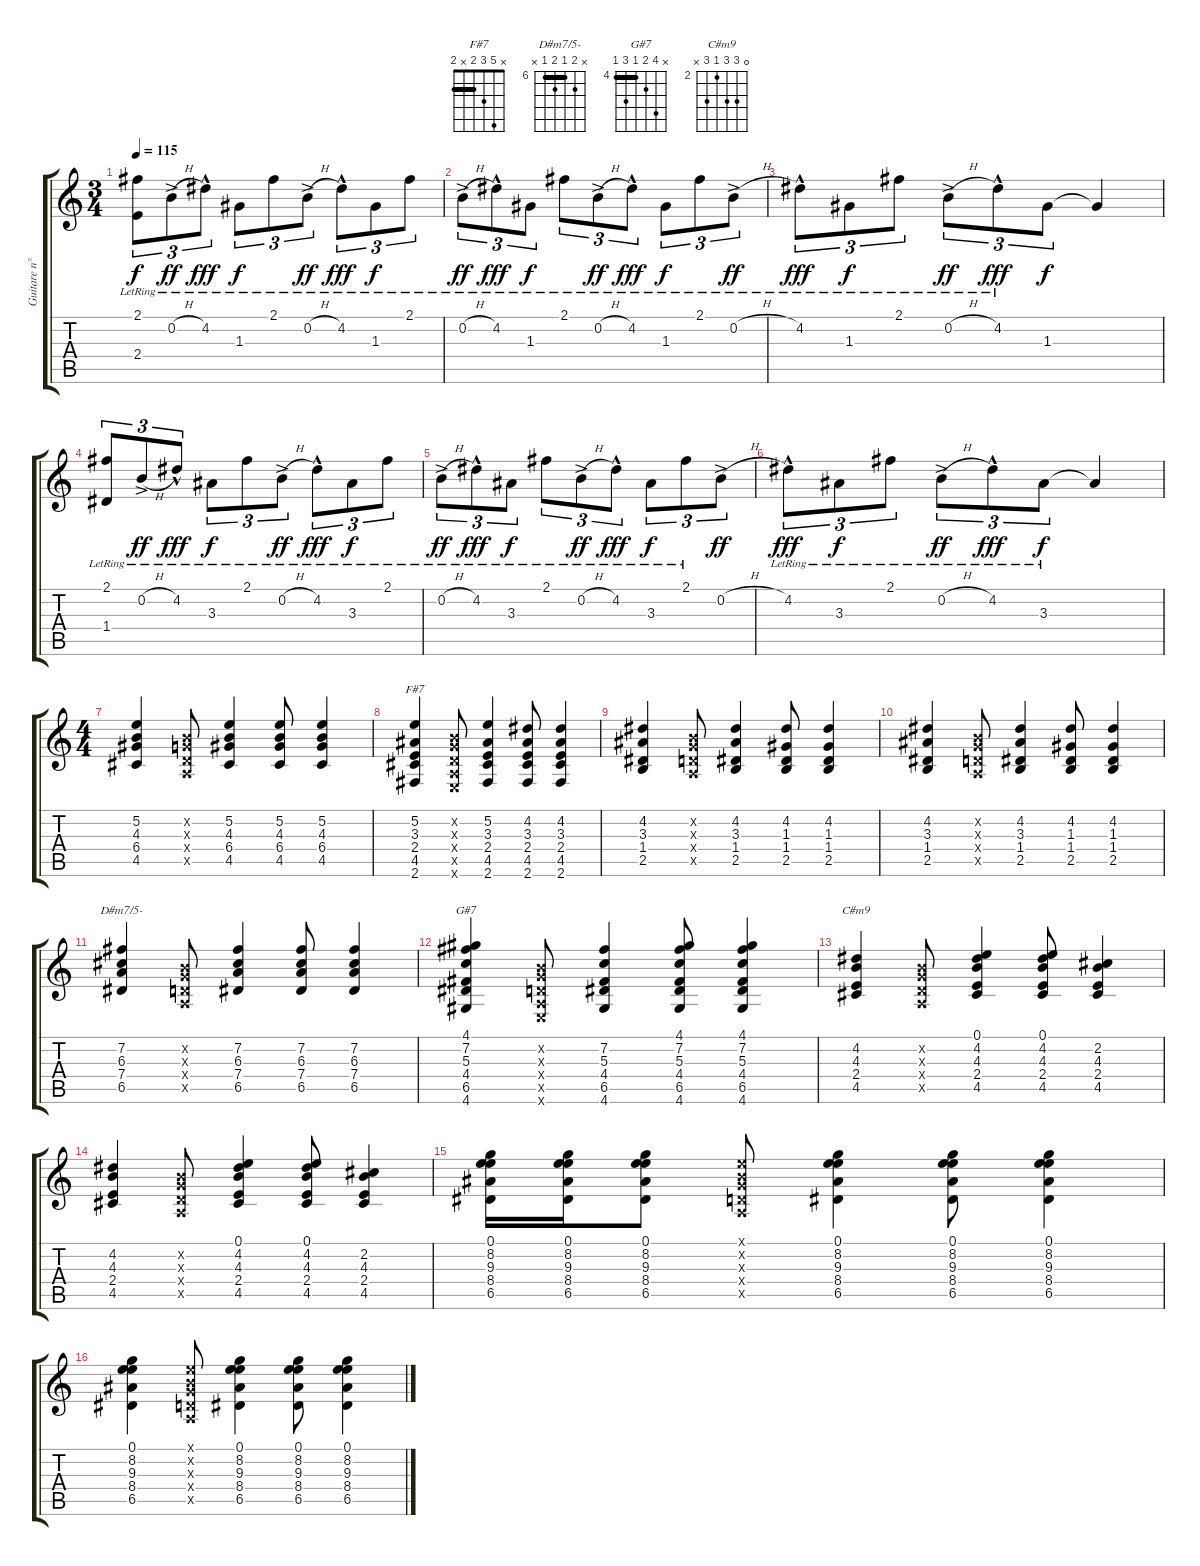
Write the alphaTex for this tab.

\track ("Guitare n°2 (doublée)" "Guitare n°") {instrument acousticguitarsteel}
\staff {score tabs}
\tuning (E4 B3 G3 D3 A2 E2) {hide}
\chord ("F#7" x 5 3 2 x 2) {barre 2}
\chord ("D#m7/5-" x 7 6 7 6 x) {firstfret 6 barre 6}
\chord ("G#7" x 7 5 4 6 4) {firstfret 4 barre 4}
\chord ("C#m9" 0 4 4 2 4 x) {firstfret 2}
\ts (3 4)
\tempo 115
\clef g2
\ks c
(2.1{lr} 2.4{lr}).8{tu (3 2) dy f} 0.2{h ac lr}.8{tu (3 2) dy ff} 4.2{hac lr}.8{tu (3 2) dy fff} 1.3{lr}.8{tu (3 2) dy f} 2.1{lr}.8{tu (3 2)} 0.2{h ac lr}.8{tu (3 2) dy ff} 4.2{hac lr}.8{tu (3 2) dy fff} 1.3{lr}.8{tu (3 2) dy f} 2.1{lr}.8{tu (3 2)} |
0.2{h ac lr}.8{tu (3 2) dy ff} 4.2{hac lr}.8{tu (3 2) dy fff} 1.3{lr}.8{tu (3 2) dy f} 2.1{lr}.8{tu (3 2)} 0.2{h ac lr}.8{tu (3 2) dy ff} 4.2{hac lr}.8{tu (3 2) dy fff} 1.3{lr}.8{tu (3 2) dy f} 2.1{lr}.8{tu (3 2)} 0.2{h ac lr}.8{tu (3 2) dy ff} |
4.2{hac lr}.8{tu (3 2) dy fff} 1.3{lr}.8{tu (3 2) dy f} 2.1{lr}.8{tu (3 2)} 0.2{h ac lr}.8{tu (3 2) dy ff} 4.2{hac lr}.8{tu (3 2) dy fff} 1.3.8{tu (3 2) dy f} 1.3{t}.4 |
(2.1{lr} 1.4).8{tu (3 2)} 0.2{h ac lr}.8{tu (3 2) dy ff} 4.2{hac lr}.8{tu (3 2) dy fff} 3.3{lr}.8{tu (3 2) dy f} 2.1{lr}.8{tu (3 2)} 0.2{h ac lr}.8{tu (3 2) dy ff} 4.2{hac lr}.8{tu (3 2) dy fff} 3.3{lr}.8{tu (3 2) dy f} 2.1{lr}.8{tu (3 2)} |
0.2{h ac lr}.8{tu (3 2) dy ff} 4.2{hac lr}.8{tu (3 2) dy fff} 3.3{lr}.8{tu (3 2) dy f} 2.1{lr}.8{tu (3 2)} 0.2{h ac lr}.8{tu (3 2) dy ff} 4.2{hac lr}.8{tu (3 2) dy fff} 3.3{lr}.8{tu (3 2) dy f} 2.1{lr}.8{tu (3 2)} 0.2{h ac}.8{tu (3 2) dy ff} |
4.2{hac lr}.8{tu (3 2) dy fff} 3.3{lr}.8{tu (3 2) dy f} 2.1{lr}.8{tu (3 2)} 0.2{h ac lr}.8{tu (3 2) dy ff} 4.2{hac lr}.8{tu (3 2) dy fff} 3.3{lr}.8{tu (3 2) dy f} 3.3{t}.4 |
\ts (4 4)
(5.2 4.3 6.4 4.5).4 (0.2{x} 0.3{x} 0.4{x} 0.5{x}).8 (5.2 4.3 6.4 4.5).4 (5.2 4.3 6.4 4.5).8 (5.2 4.3 6.4 4.5).4 |
(5.2 3.3 2.4 4.5 2.6).4{ch "F#7"} (0.2{x} 0.3{x} 0.4{x} 0.5{x} 0.6{x}).8 (5.2 3.3 2.4 4.5 2.6).4 (4.2 3.3 2.4 4.5 2.6).8 (4.2 3.3 2.4 4.5 2.6).4 |
(4.2 3.3 1.4 2.5).4 (0.2{x} 0.3{x} 0.4{x} 0.5{x}).8 (4.2 3.3 1.4 2.5).4 (4.2 1.3 1.4 2.5).8 (4.2 1.3 1.4 2.5).4 |
(4.2 3.3 1.4 2.5).4 (0.2{x} 0.3{x} 0.4{x} 0.5{x}).8 (4.2 3.3 1.4 2.5).4 (4.2 1.3 1.4 2.5).8 (4.2 1.3 1.4 2.5).4 |
(7.2 6.3 7.4 6.5).4{ch "D#m7/5-"} (0.2{x} 0.3{x} 0.4{x} 0.5{x}).8 (7.2 6.3 7.4 6.5).4 (7.2 6.3 7.4 6.5).8 (7.2 6.3 7.4 6.5).4 |
(4.1 7.2 5.3 4.4 6.5 4.6).4{ch "G#7"} (0.2{x} 0.3{x} 0.4{x} 0.5{x} 0.6{x}).8 (7.2 5.3 4.4 6.5 4.6).4 (4.1 7.2 5.3 4.4 6.5 4.6).8 (4.1 7.2 5.3 4.4 6.5 4.6).4 |
(4.2 4.3 2.4 4.5).4{ch "C#m9"} (0.2{x} 0.3{x} 0.4{x} 0.5{x}).8 (0.1 4.2 4.3 2.4 4.5).4 (0.1 4.2 4.3 2.4 4.5).8 (2.2 4.3 2.4 4.5).4 |
(4.2 4.3 2.4 4.5).4 (0.2{x} 0.3{x} 0.4{x} 0.5{x}).8 (0.1 4.2 4.3 2.4 4.5).4 (0.1 4.2 4.3 2.4 4.5).8 (2.2 4.3 2.4 4.5).4 |
(0.1 8.2 9.3 8.4 6.5).16 (0.1 8.2 9.3 8.4 6.5).16 (0.1 8.2 9.3 8.4 6.5).8 (0.1{x} 0.2{x} 0.3{x} 0.4{x} 0.5{x}).8 (0.1 8.2 9.3 8.4 6.5).4 (0.1 8.2 9.3 8.4 6.5).8 (0.1 8.2 9.3 8.4 6.5).4 |
(0.1 8.2 9.3 8.4 6.5).4 (0.1{x} 0.2{x} 0.3{x} 0.4{x} 0.5{x}).8 (0.1 8.2 9.3 8.4 6.5).4 (0.1 8.2 9.3 8.4 6.5).8 (0.1 8.2 9.3 8.4 6.5).4
